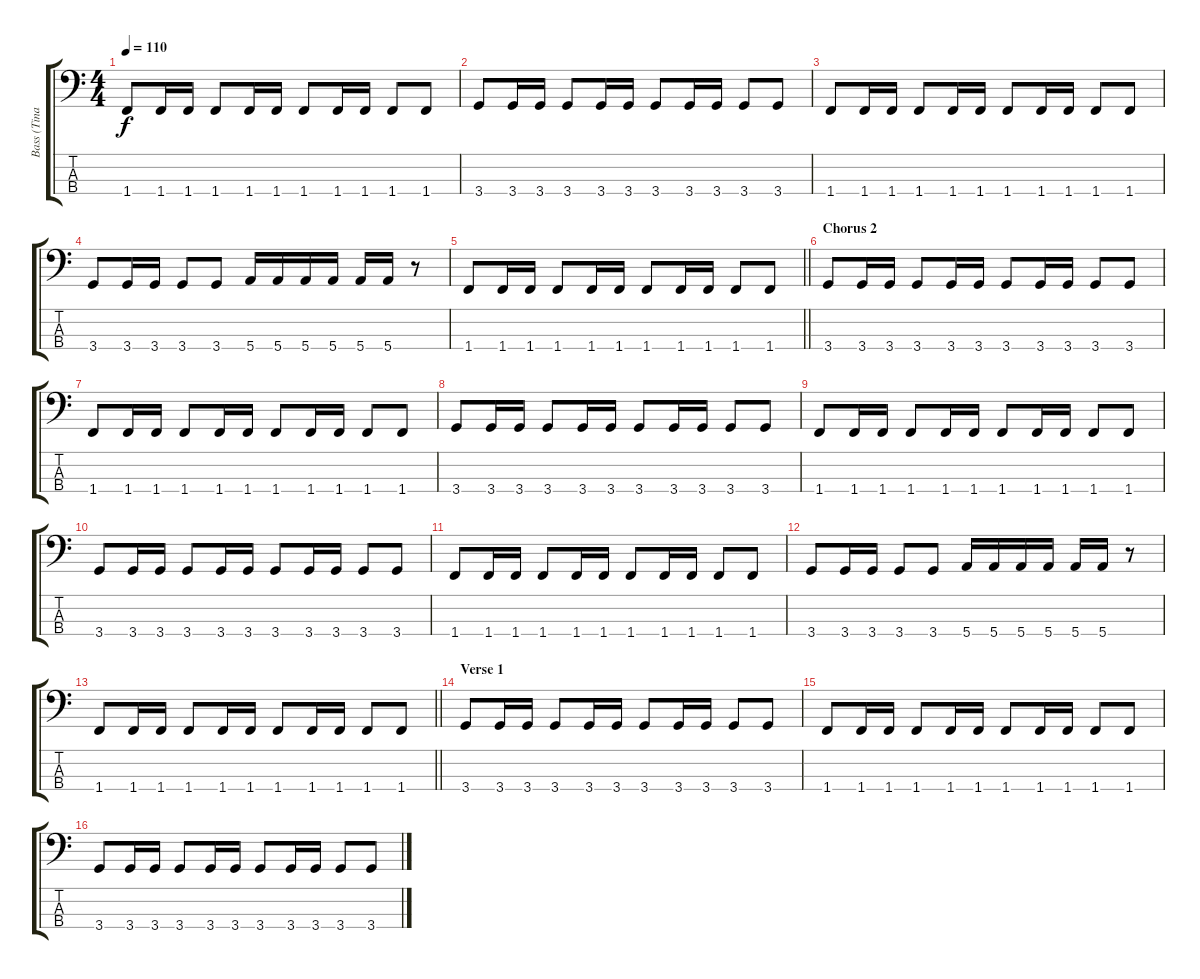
\track ("Bass (Tina Weymouth)" "Bass (Tina") {instrument electricbasspick}
\staff {score tabs}
\tuning (G2 D2 A1 E1) {hide}
\ts (4 4)
\tempo 110
\clef f4
\ks c
1.4.8{dy f} 1.4.16 1.4.16 1.4.8 1.4.16 1.4.16 1.4.8 1.4.16 1.4.16 1.4.8 1.4.8 |
3.4.8 3.4.16 3.4.16 3.4.8 3.4.16 3.4.16 3.4.8 3.4.16 3.4.16 3.4.8 3.4.8 |
1.4.8 1.4.16 1.4.16 1.4.8 1.4.16 1.4.16 1.4.8 1.4.16 1.4.16 1.4.8 1.4.8 |
3.4.8 3.4.16 3.4.16 3.4.8 3.4.8 5.4.16 5.4.16 5.4.16 5.4.16 5.4.16 5.4.16 r.8 |
\barLineRight lightlight
1.4.8 1.4.16 1.4.16 1.4.8 1.4.16 1.4.16 1.4.8 1.4.16 1.4.16 1.4.8 1.4.8 |
\section ("" "Chorus 2")
3.4.8 3.4.16 3.4.16 3.4.8 3.4.16 3.4.16 3.4.8 3.4.16 3.4.16 3.4.8 3.4.8 |
1.4.8 1.4.16 1.4.16 1.4.8 1.4.16 1.4.16 1.4.8 1.4.16 1.4.16 1.4.8 1.4.8 |
3.4.8 3.4.16 3.4.16 3.4.8 3.4.16 3.4.16 3.4.8 3.4.16 3.4.16 3.4.8 3.4.8 |
1.4.8 1.4.16 1.4.16 1.4.8 1.4.16 1.4.16 1.4.8 1.4.16 1.4.16 1.4.8 1.4.8 |
3.4.8 3.4.16 3.4.16 3.4.8 3.4.16 3.4.16 3.4.8 3.4.16 3.4.16 3.4.8 3.4.8 |
1.4.8 1.4.16 1.4.16 1.4.8 1.4.16 1.4.16 1.4.8 1.4.16 1.4.16 1.4.8 1.4.8 |
3.4.8 3.4.16 3.4.16 3.4.8 3.4.8 5.4.16 5.4.16 5.4.16 5.4.16 5.4.16 5.4.16 r.8 |
\barLineRight lightlight
1.4.8 1.4.16 1.4.16 1.4.8 1.4.16 1.4.16 1.4.8 1.4.16 1.4.16 1.4.8 1.4.8 |
\section ("" "Verse 1")
3.4.8 3.4.16 3.4.16 3.4.8 3.4.16 3.4.16 3.4.8 3.4.16 3.4.16 3.4.8 3.4.8 |
1.4.8 1.4.16 1.4.16 1.4.8 1.4.16 1.4.16 1.4.8 1.4.16 1.4.16 1.4.8 1.4.8 |
3.4.8 3.4.16 3.4.16 3.4.8 3.4.16 3.4.16 3.4.8 3.4.16 3.4.16 3.4.8 3.4.8
